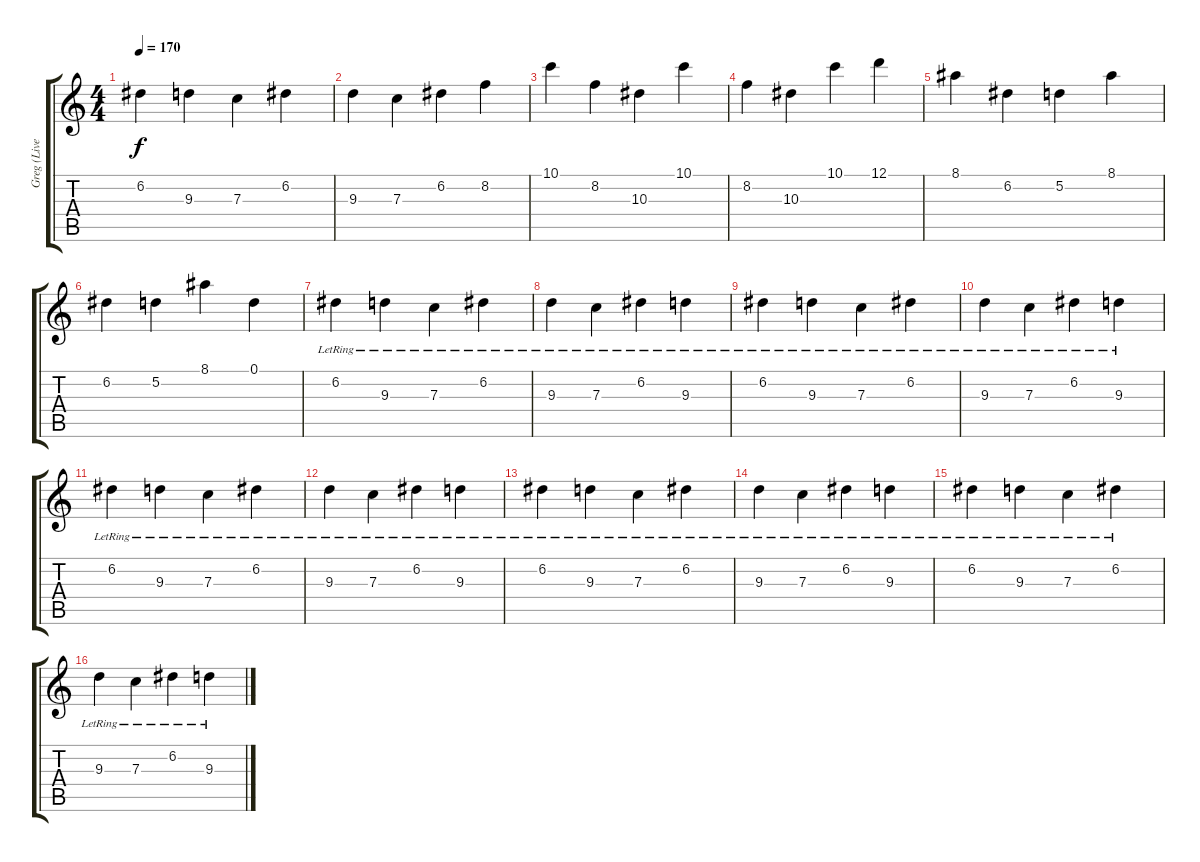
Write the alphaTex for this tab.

\track ("Greg (Live)" "Greg (Live") {mute instrument distortionguitar}
\staff {score tabs}
\tuning (D4 A3 F3 C3 G2 C2) {hide}
\ts (4 4)
\tempo 170
\clef g2
\ks c
6.2.4{dy f} 9.3.4 7.3.4 6.2.4 |
9.3.4 7.3.4 6.2.4 8.2.4 |
10.1.4 8.2.4 10.3.4 10.1.4 |
8.2.4 10.3.4 10.1.4 12.1.4 |
8.1.4 6.2.4 5.2.4 8.1.4 |
6.2.4 5.2.4 8.1.4 0.1.4 |
6.2{lr}.4{instrument electricguitarjazz} 9.3{lr}.4 7.3{lr}.4 6.2{lr}.4 |
9.3{lr}.4 7.3{lr}.4 6.2{lr}.4 9.3{lr}.4 |
6.2{lr}.4 9.3{lr}.4 7.3{lr}.4 6.2{lr}.4 |
9.3{lr}.4 7.3{lr}.4 6.2{lr}.4 9.3{lr}.4 |
6.2{lr}.4 9.3{lr}.4 7.3{lr}.4 6.2{lr}.4 |
9.3{lr}.4 7.3{lr}.4 6.2{lr}.4 9.3{lr}.4 |
6.2{lr}.4 9.3{lr}.4 7.3{lr}.4 6.2{lr}.4 |
9.3{lr}.4 7.3{lr}.4 6.2{lr}.4 9.3{lr}.4 |
6.2{lr}.4 9.3{lr}.4 7.3{lr}.4 6.2{lr}.4 |
9.3{lr}.4 7.3{lr}.4 6.2{lr}.4 9.3{lr}.4
